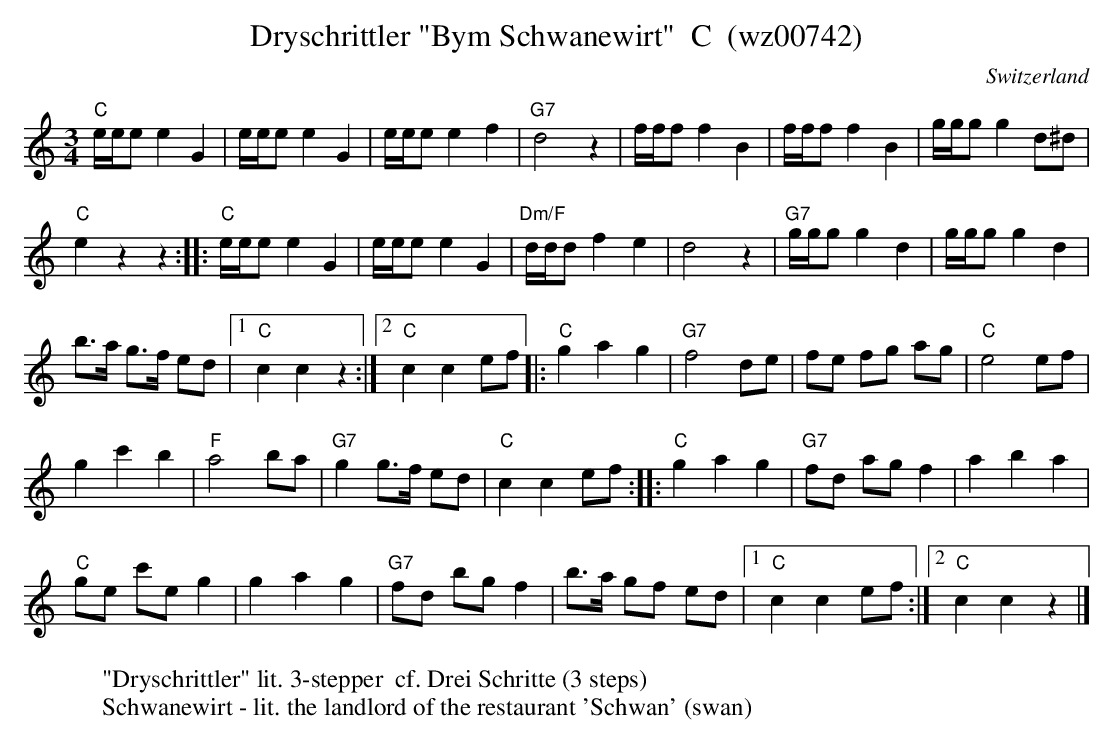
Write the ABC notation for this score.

X:1
T: Dryschrittler "Bym Schwanewirt"  C  (wz00742)
O:Switzerland
M:3/4
L:1/8
K:C major
"C"e/e/e e2G2 | e/e/e e2G2 | e/e/e e2f2 | "G7"d4z2 | f/f/f f2B2 | f/f/f f2B2 | g/g/g g2 d^d |
"C"e2z2z2 :: "C"e/e/e e2G2 | e/e/e e2G2 | "Dm/F"d/d/df2e2 | d4z2 | "G7"g/g/gg2d2 | g/g/gg2d2 |
b>a g>f ed |1 "C"c2c2z2 :|2 "C"c2c2ef |: "C"g2a2g2 | "G7"f4de | fe fg ag | "C"e4ef |
g2c'2b2 | "F"a4ba | "G7"g2g>f ed | "C"c2c2ef :: "C"g2a2g2 | "G7"fd agf2 | a2b2a2 |
"C"ge c'eg2 | g2a2g2 | "G7"fd bgf2 | b>a gf ed |1 "C"c2c2ef :|2 "C"c2c2z2 |]
W: "Dryschrittler" lit. 3-stepper  cf. Drei Schritte (3 steps)
W: Schwanewirt - lit. the landlord of the restaurant 'Schwan' (swan)
